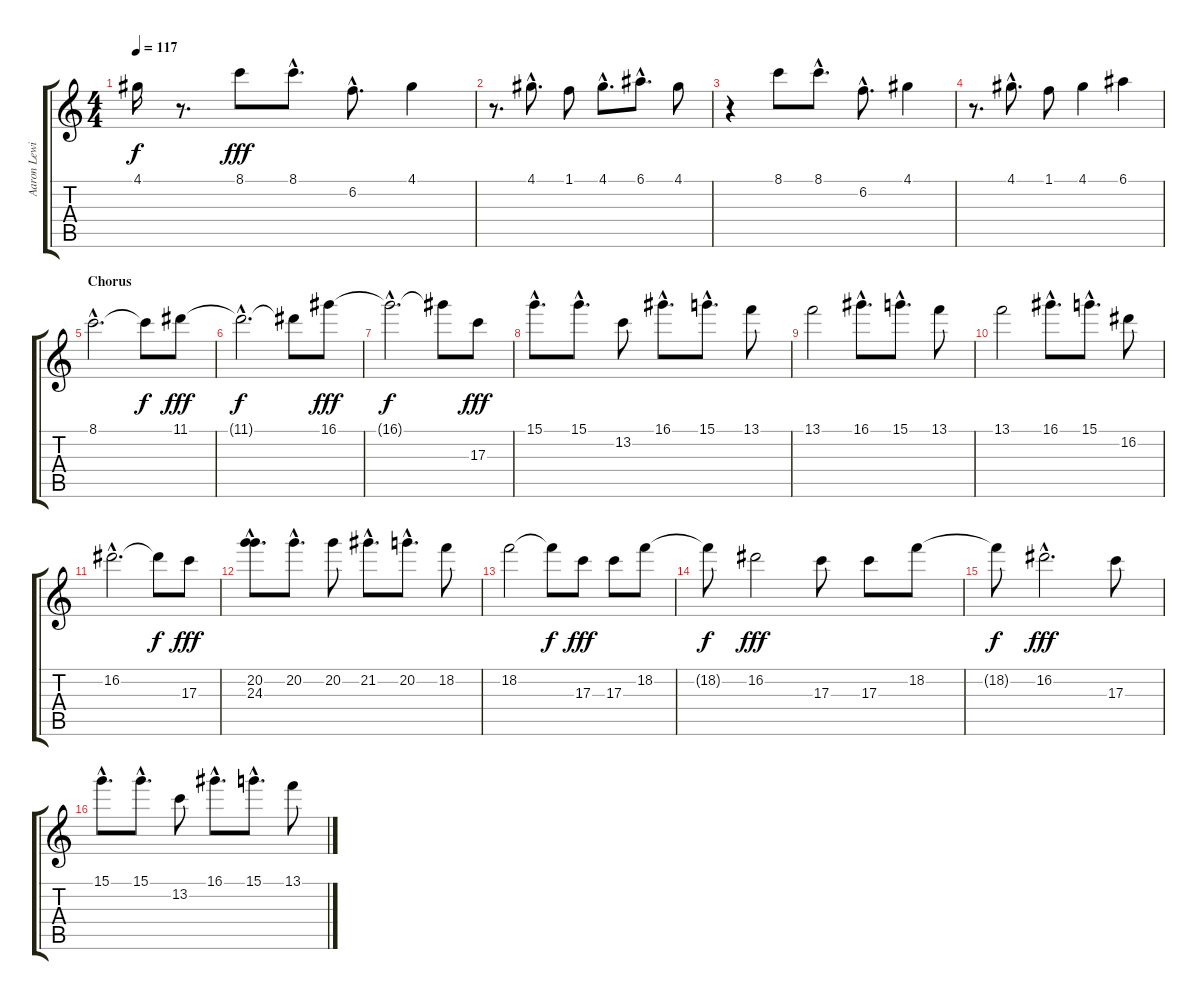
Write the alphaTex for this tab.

\track ("Aaron Lewis - Voice" "Aaron Lewi") {instrument overdrivenguitar}
\staff {score tabs}
\tuning (E4 B3 G3 D3 A2 E2) {hide}
\ts (4 4)
\tempo 117
\clef g2
\ks c
4.1{t}.16{dy f} r.8{d} 8.1.8{dy fff} 8.1{hac}.8{d} 6.2{hac}.8{d} 4.1.4 |
r.8{d} 4.1{hac}.8{d} 1.1.8 4.1{hac}.8{d} 6.1{hac}.8{d} 4.1.8 |
r.4 8.1.8 8.1{hac}.8{d} 6.2{hac}.8{d} 4.1.4 |
r.8{d} 4.1{hac}.8{d} 1.1.8 4.1.4 6.1.4 |
\section ("" "Chorus")
8.1{hac}.2{d volume 16} 8.1{t}.8{dy f} 11.1.8{dy fff} |
11.1{hac t}.2{d dy f} 11.1{t}.8 16.1.8{dy fff} |
16.1{hac t}.2{d dy f} 16.1{t}.8 17.3.8{dy fff} |
15.1{hac}.8{d} 15.1{hac}.8{d} 13.2.8 16.1{hac}.8{d} 15.1{hac}.8{d} 13.1.8 |
13.1.2 16.1{hac}.8{d} 15.1{hac}.8{d} 13.1.8 |
13.1.2 16.1{hac}.8{d} 15.1{hac}.8{d} 16.2.8 |
16.2{hac}.2{d} 16.2{t}.8{dy f} 17.3.8{dy fff} |
(20.2{hac} 24.3{hac}).8{d} 20.2{hac}.8{d} 20.2.8 21.2{hac}.8{d} 20.2{hac}.8{d} 18.2.8 |
18.2.2 18.2{t}.8{dy f} 17.3.8{dy fff} 17.3.8 18.2.8 |
18.2{t}.8{dy f} 16.2.2{dy fff} 17.3.8 17.3.8 18.2.8 |
18.2{t}.8{dy f} 16.2{hac}.2{d dy fff} 17.3.8 |
15.1{hac}.8{d} 15.1{hac}.8{d} 13.2.8 16.1{hac}.8{d} 15.1{hac}.8{d} 13.1.8
